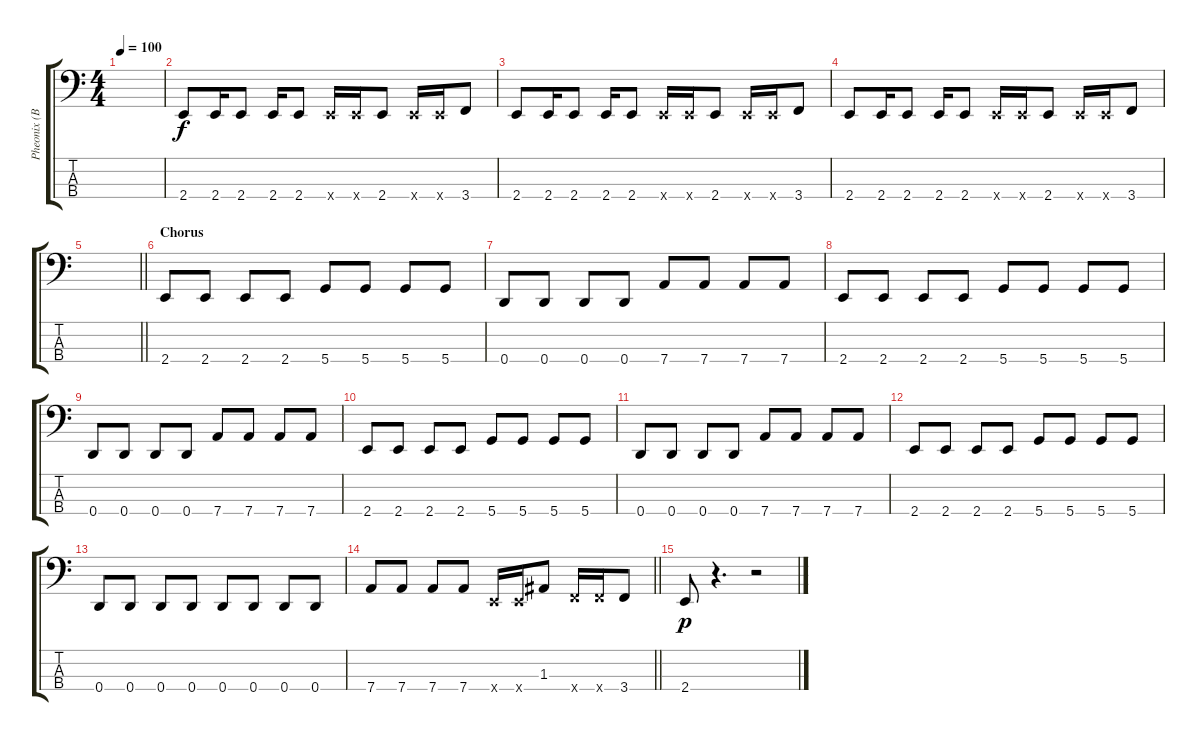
\track ("Pheonix (Bass)" "Pheonix (B") {instrument electricbasspick}
\staff {score tabs}
\tuning (G2 D2 A1 D1) {hide}
\ts (4 4)
\tempo 100
\clef f4
\ks c
|
2.4.8 2.4.16 2.4.8 2.4.16 2.4.8 2.4{x}.16 2.4{x}.16 2.4.8 2.4{x}.16 2.4{x}.16 3.4.8 |
2.4.8 2.4.16 2.4.8 2.4.16 2.4.8 2.4{x}.16 2.4{x}.16 2.4.8 2.4{x}.16 2.4{x}.16 3.4.8 |
2.4.8 2.4.16 2.4.8 2.4.16 2.4.8 2.4{x}.16 2.4{x}.16 2.4.8 2.4{x}.16 2.4{x}.16 3.4.8 |
\barLineRight lightlight
|
\section ("" "Chorus")
2.4.8 2.4.8 2.4.8 2.4.8 5.4.8 5.4.8 5.4.8 5.4.8 |
0.4.8 0.4.8 0.4.8 0.4.8 7.4.8 7.4.8 7.4.8 7.4.8 |
2.4.8 2.4.8 2.4.8 2.4.8 5.4.8 5.4.8 5.4.8 5.4.8 |
0.4.8 0.4.8 0.4.8 0.4.8 7.4.8 7.4.8 7.4.8 7.4.8 |
2.4.8 2.4.8 2.4.8 2.4.8 5.4.8 5.4.8 5.4.8 5.4.8 |
0.4.8 0.4.8 0.4.8 0.4.8 7.4.8 7.4.8 7.4.8 7.4.8 |
2.4.8 2.4.8 2.4.8 2.4.8 5.4.8 5.4.8 5.4.8 5.4.8 |
0.4.8 0.4.8 0.4.8 0.4.8 0.4.8 0.4.8 0.4.8 0.4.8 |
\barLineRight lightlight
7.4.8 7.4.8 7.4.8 7.4.8 2.4{x}.16 2.4{x}.16 1.3.8 3.4{x}.16 3.4{x}.16 3.4.8 |
2.4.8{dy p} r.4{d} r.2
